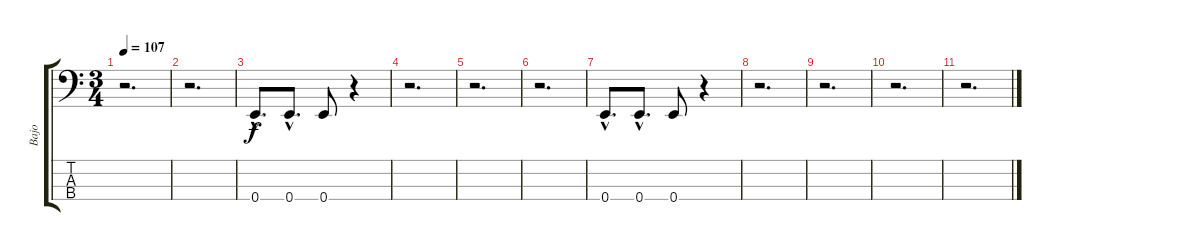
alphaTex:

\track ("Bajo" "Bajo") {instrument electricbasspick}
\staff {score tabs}
\tuning (G2 D2 A1 E1) {hide}
\ts (3 4)
\tempo 107
\clef f4
\ks c
r.2{d dy f} |
r.2{d} |
0.4{hac}.8{d} 0.4{hac}.8{d} 0.4.8 r.4 |
r.2{d} |
r.2{d} |
r.2{d} |
0.4{hac}.8{d} 0.4{hac}.8{d} 0.4.8 r.4 |
r.2{d} |
r.2{d} |
r.2{d} |
r.2{d}
